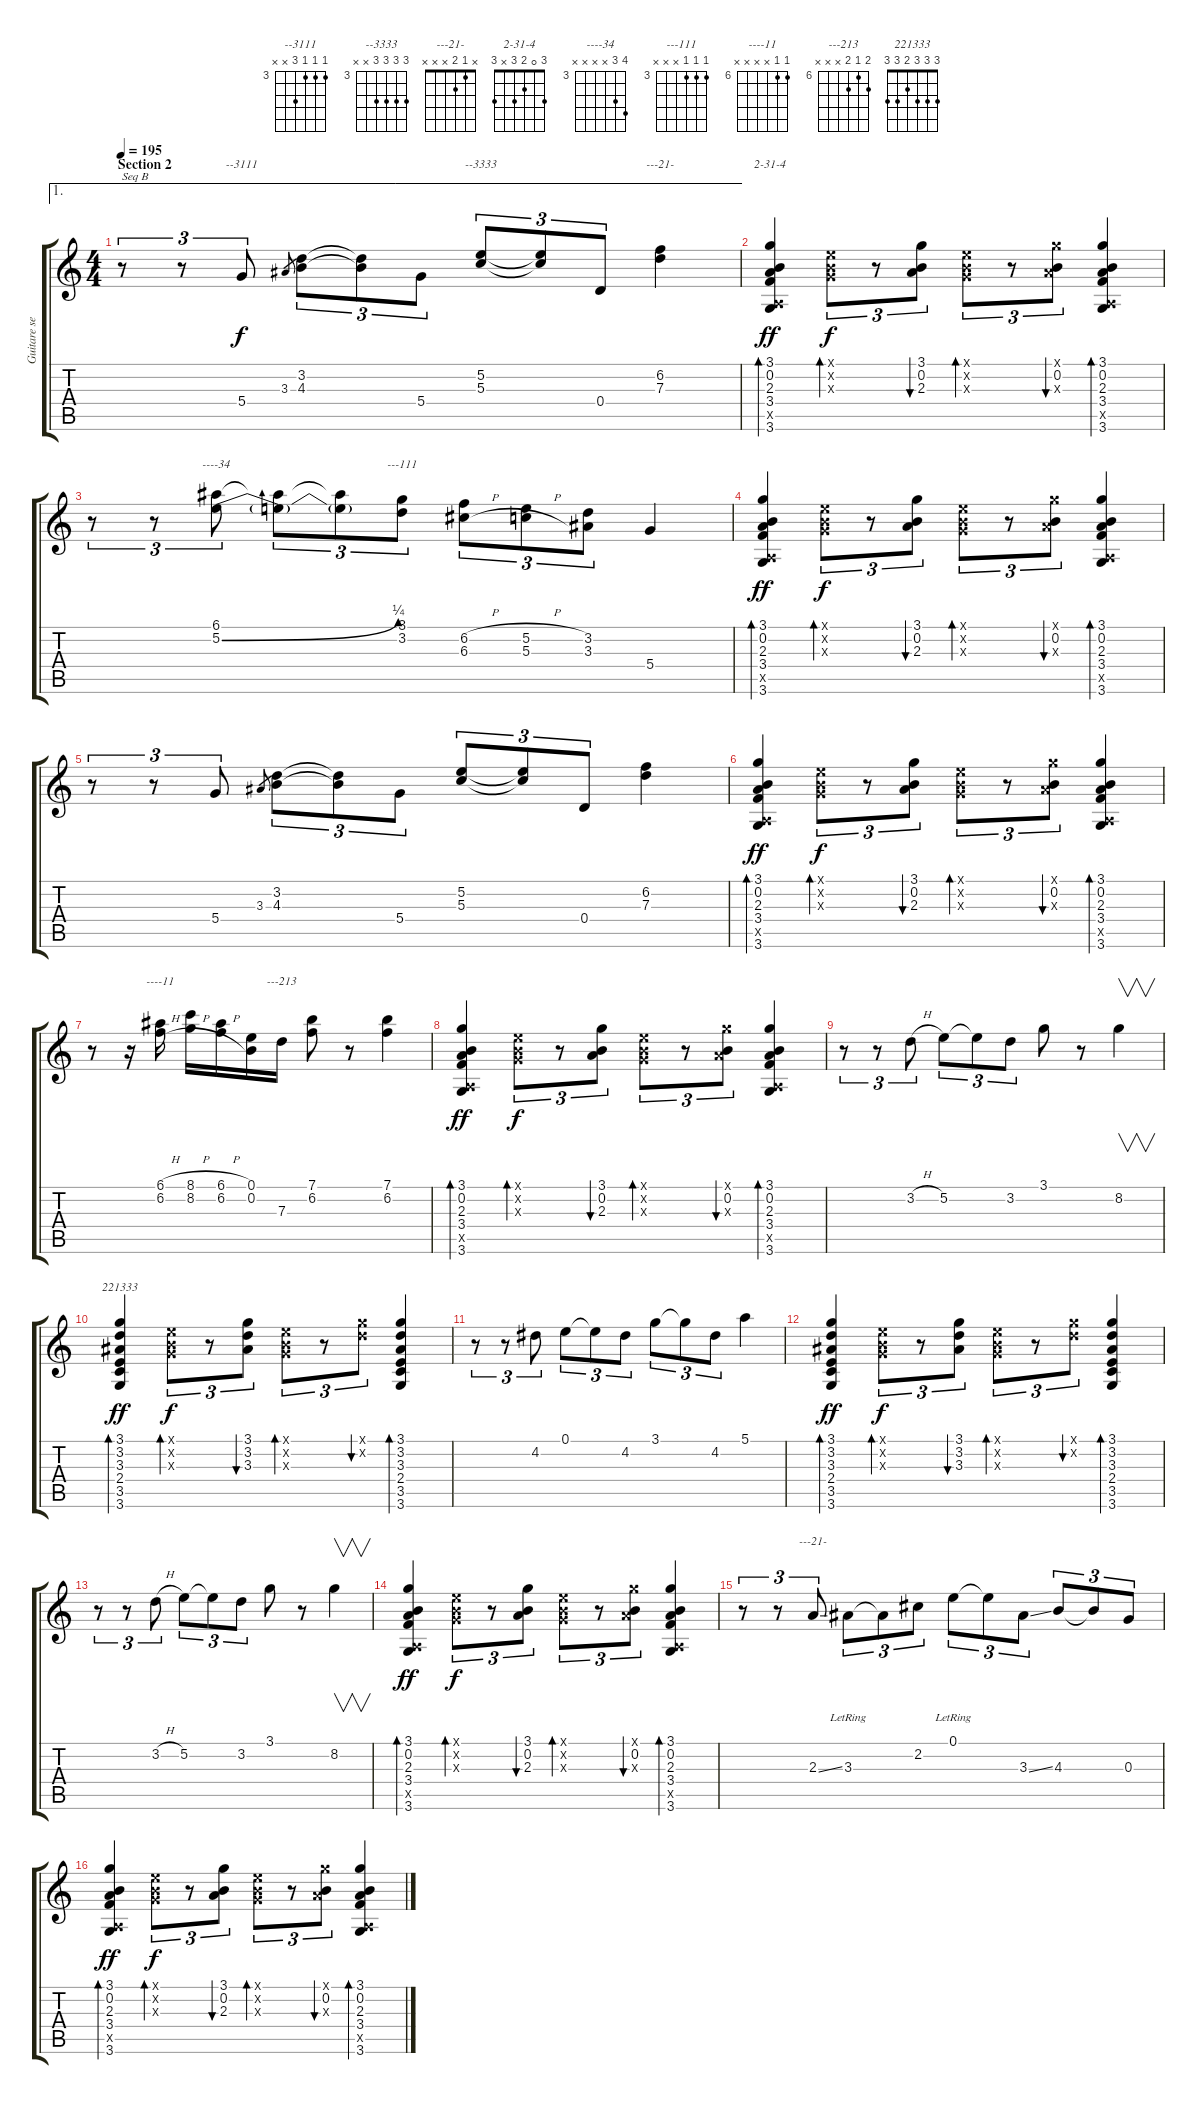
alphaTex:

\track ("Guitare septembre 2001" "Guitare se") {instrument acousticguitarnylon}
\staff {score tabs}
\tuning (E4 B3 G3 D3 A2 E2) {hide}
\chord ("--3111" 3 3 3 5 x x) {firstfret 3}
\chord ("--3333" 5 5 5 5 x x) {firstfret 3}
\chord ("---21-" x 6 7 x x x) {firstfret 6}
\chord ("2-31-4" 3 0 2 3 x 3)
\chord ("----34" 6 5 x x x x) {firstfret 3}
\chord ("---111" 3 3 3 x x x) {firstfret 3}
\chord ("----11" 6 6 x x x x) {firstfret 6}
\chord ("---213" 7 6 7 x x x) {firstfret 6}
\chord ("221333" 3 3 3 2 3 3)
\chord ("---21-" x 1 2 x x x)
\ae 1
\ts (4 4)
\section ("" "Section 2")
\tempo 195
\clef g2
\ks c
r.8{tu (3 2) txt "Seq B" dy f} r.8{tu (3 2)} 5.4.8{tu (3 2) ch "--3111"} 3.3.8{gr} (3.2 4.3).8{tu (3 2)} (3.2{t} 4.3{t}).8{tu (3 2)} 5.4.8{tu (3 2)} (5.2 5.3).8{tu (3 2) ch "--3333"} (5.2{t} 5.3{t}).8{tu (3 2)} 0.4.8{tu (3 2)} (6.2 7.3).4{ch "---21-"} |
(3.1 0.2 2.3 3.4 0.5{x} 3.6).4{bd 30 ch "2-31-4" dy ff} (0.1{x} 0.2{x} 0.3{x}).8{tu (3 2) bd 30 dy f} r.8{tu (3 2)} (3.1 0.2 2.3).8{tu (3 2) bu 30} (0.1{x} 0.2{x} 0.3{x}).8{tu (3 2) bd 30} r.8{tu (3 2)} (3.1{x} 0.2 2.3{x}).8{tu (3 2) bu 30} (3.1 0.2 2.3 3.4 0.5{x} 3.6).4{bd 30} |
r.8{tu (3 2)} r.8{tu (3 2)} (6.1 5.2{be (bend 0 0 60 1)}).8{tu (3 2) ch "----34"} (6.1{t} 5.2{t}).8{tu (3 2)} (6.1{t} 5.2{t}).8{tu (3 2)} (3.1 3.2).8{tu (3 2) ch "---111"} (6.2{h} 6.3{h}).8{tu (3 2)} (5.2{h} 5.3{h}).8{tu (3 2)} (3.2 3.3).8{tu (3 2)} 5.4.4 |
(3.1 0.2 2.3 3.4 0.5{x} 3.6).4{bd 30 dy ff} (0.1{x} 0.2{x} 0.3{x}).8{tu (3 2) bd 30 dy f} r.8{tu (3 2)} (3.1 0.2 2.3).8{tu (3 2) bu 30} (0.1{x} 0.2{x} 0.3{x}).8{tu (3 2) bd 30} r.8{tu (3 2)} (3.1{x} 0.2 2.3{x}).8{tu (3 2) bu 30} (3.1 0.2 2.3 3.4 0.5{x} 3.6).4{bd 30} |
r.8{tu (3 2)} r.8{tu (3 2)} 5.4.8{tu (3 2)} 3.3.8{gr} (3.2 4.3).8{tu (3 2)} (3.2{t} 4.3{t}).8{tu (3 2)} 5.4.8{tu (3 2)} (5.2 5.3).8{tu (3 2)} (5.2{t} 5.3{t}).8{tu (3 2)} 0.4.8{tu (3 2)} (6.2 7.3).4 |
(3.1 0.2 2.3 3.4 0.5{x} 3.6).4{bd 30 dy ff} (0.1{x} 0.2{x} 0.3{x}).8{tu (3 2) bd 30 dy f} r.8{tu (3 2)} (3.1 0.2 2.3).8{tu (3 2) bu 30} (0.1{x} 0.2{x} 0.3{x}).8{tu (3 2) bd 30} r.8{tu (3 2)} (3.1{x} 0.2 2.3{x}).8{tu (3 2) bu 30} (3.1 0.2 2.3 3.4 0.5{x} 3.6).4{bd 30} |
r.8 r.16 (6.1{h} 6.2{h}).16{ch "----11"} (8.1{h} 8.2{h}).16 (6.1{h} 6.2{h}).16 (0.1 0.2).16 7.3.16{ch "---213"} (7.1 6.2).8 r.8 (7.1 6.2).4 |
(3.1 0.2 2.3 3.4 0.5{x} 3.6).4{bd 30 dy ff} (0.1{x} 0.2{x} 0.3{x}).8{tu (3 2) bd 30 dy f} r.8{tu (3 2)} (3.1 0.2 2.3).8{tu (3 2) bu 30} (0.1{x} 0.2{x} 0.3{x}).8{tu (3 2) bd 30} r.8{tu (3 2)} (3.1{x} 0.2 2.3{x}).8{tu (3 2) bu 30} (3.1 0.2 2.3 3.4 0.5{x} 3.6).4{bd 30} |
r.8{tu (3 2)} r.8{tu (3 2)} 3.2{h}.8{tu (3 2)} 5.2.8{tu (3 2)} 5.2{t}.8{tu (3 2)} 3.2.8{tu (3 2)} 3.1.8 r.8 8.2.4{v} |
(3.1 3.2 3.3 2.4 3.5 3.6).4{bd 30 ch "221333" dy ff} (0.1{x} 0.2{x} 0.3{x}).8{tu (3 2) bd 30 dy f} r.8{tu (3 2)} (3.1 3.2 3.3).8{tu (3 2) bu 30} (0.1{x} 0.2{x} 0.3{x}).8{tu (3 2) bd 30} r.8{tu (3 2)} (3.1{x} 3.2{x}).8{tu (3 2) bu 30} (3.1 3.2 3.3 2.4 3.5 3.6).4{bd 30} |
r.8{tu (3 2)} r.8{tu (3 2)} 4.2.8{tu (3 2)} 0.1.8{tu (3 2)} 0.1{t}.8{tu (3 2)} 4.2.8{tu (3 2)} 3.1.8{tu (3 2)} 3.1{t}.8{tu (3 2)} 4.2.8{tu (3 2)} 5.1.4 |
(3.1 3.2 3.3 2.4 3.5 3.6).4{bd 30 dy ff} (0.1{x} 0.2{x} 0.3{x}).8{tu (3 2) bd 30 dy f} r.8{tu (3 2)} (3.1 3.2 3.3).8{tu (3 2) bu 30} (0.1{x} 0.2{x} 0.3{x}).8{tu (3 2) bd 30} r.8{tu (3 2)} (3.1{x} 3.2{x}).8{tu (3 2) bu 30} (3.1 3.2 3.3 2.4 3.5 3.6).4{bd 30} |
r.8{tu (3 2)} r.8{tu (3 2)} 3.2{h}.8{tu (3 2)} 5.2.8{tu (3 2)} 5.2{t}.8{tu (3 2)} 3.2.8{tu (3 2)} 3.1.8 r.8 8.2.4{v} |
(3.1 0.2 2.3 3.4 0.5{x} 3.6).4{bd 30 dy ff} (0.1{x} 0.2{x} 0.3{x}).8{tu (3 2) bd 30 dy f} r.8{tu (3 2)} (3.1 0.2 2.3).8{tu (3 2) bu 30} (0.1{x} 0.2{x} 0.3{x}).8{tu (3 2) bd 30} r.8{tu (3 2)} (3.1{x} 0.2 2.3{x}).8{tu (3 2) bu 30} (3.1 0.2 2.3 3.4 0.5{x} 3.6).4{bd 30} |
r.8{tu (3 2)} r.8{tu (3 2)} 2.3{ss}.8{tu (3 2) ch "---21-"} 3.3{lr}.8{tu (3 2)} 3.3{t}.8{tu (3 2)} 2.2.8{tu (3 2)} 0.1{lr}.8{tu (3 2)} 0.1{t}.8{tu (3 2)} 3.3{ss}.8{tu (3 2)} 4.3.8{tu (3 2)} 4.3{t}.8{tu (3 2)} 0.3.8{tu (3 2)} |
(3.1 0.2 2.3 3.4 0.5{x} 3.6).4{bd 30 dy ff} (0.1{x} 0.2{x} 0.3{x}).8{tu (3 2) bd 30 dy f} r.8{tu (3 2)} (3.1 0.2 2.3).8{tu (3 2) bu 30} (0.1{x} 0.2{x} 0.3{x}).8{tu (3 2) bd 30} r.8{tu (3 2)} (3.1{x} 0.2 2.3{x}).8{tu (3 2) bu 30} (3.1 0.2 2.3 3.4 0.5{x} 3.6).4{bd 30}
